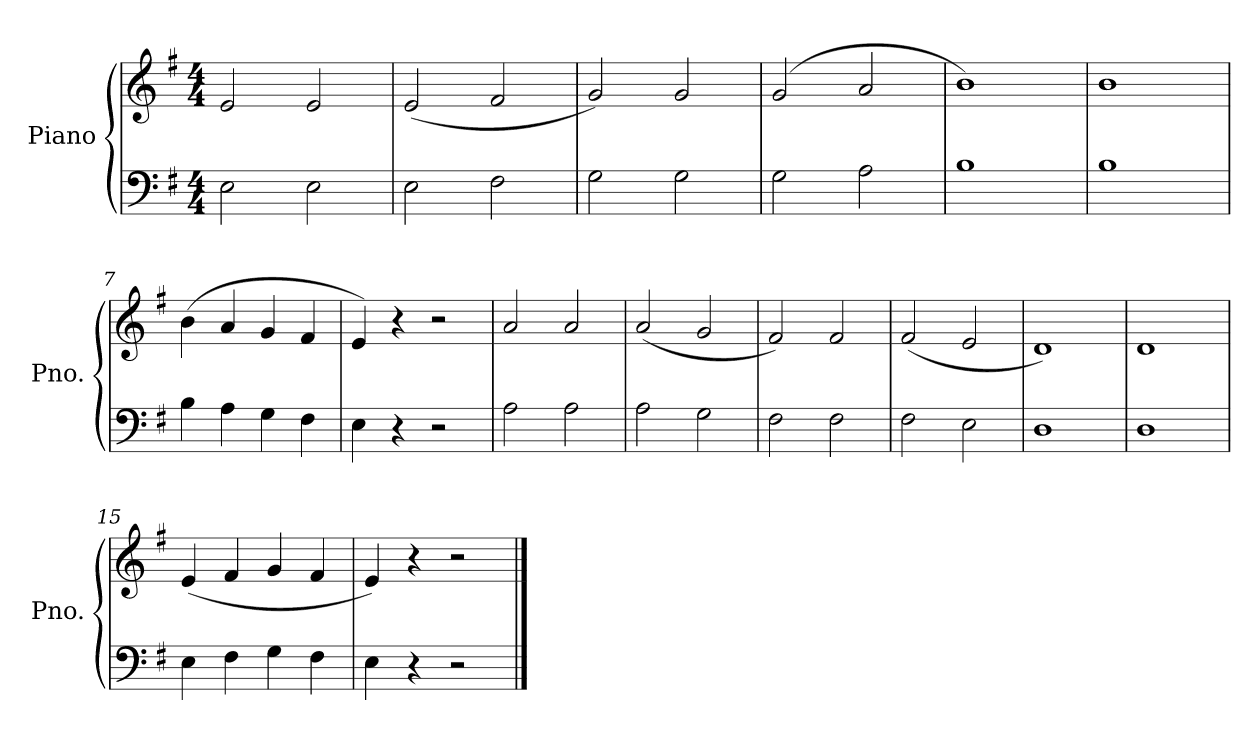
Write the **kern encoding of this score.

**kern	**kern
*part1	*part1
*staff2	*staff1
*I"Piano	*
*I'Pno.	*
*clefF4	*clefG2
*k[f#]	*k[f#]
*M4/4	*M4/4
*MM128	*MM128
=1	=1
2E\	2e/
2E\	2e/
=2	=2
2E\	(<2e/
2F#\	2f#/
=3	=3
2G\	2g/)
2G\	2g/
=4	=4
2G\	(>2g/
2A\	2a/
=5	=5
1B	1b)
=6	=6
1B	1b
=7	=7
4B\	(>4b\
4A\	4a/
4G\	4g/
4F#\	4f#/
=8	=8
4E\	4e/)
4r	4r
2r	2r
=9	=9
2A\	2a/
2A\	2a/
=10	=10
2A\	(<2a/
2G\	2g/
=11	=11
2F#\	2f#/)
2F#\	2f#/
=12	=12
2F#\	(<2f#/
2E\	2e/
=13	=13
1D	1d)
!!LO:LB:g=z
=14	=14
1D	1d
=15	=15
4E\	(<4e/
4F#\	4f#/
4G\	4g/
4F#\	4f#/
=16	=16
4E\	4e/)
4r	4r
2r	2r
==	==
*-	*-
